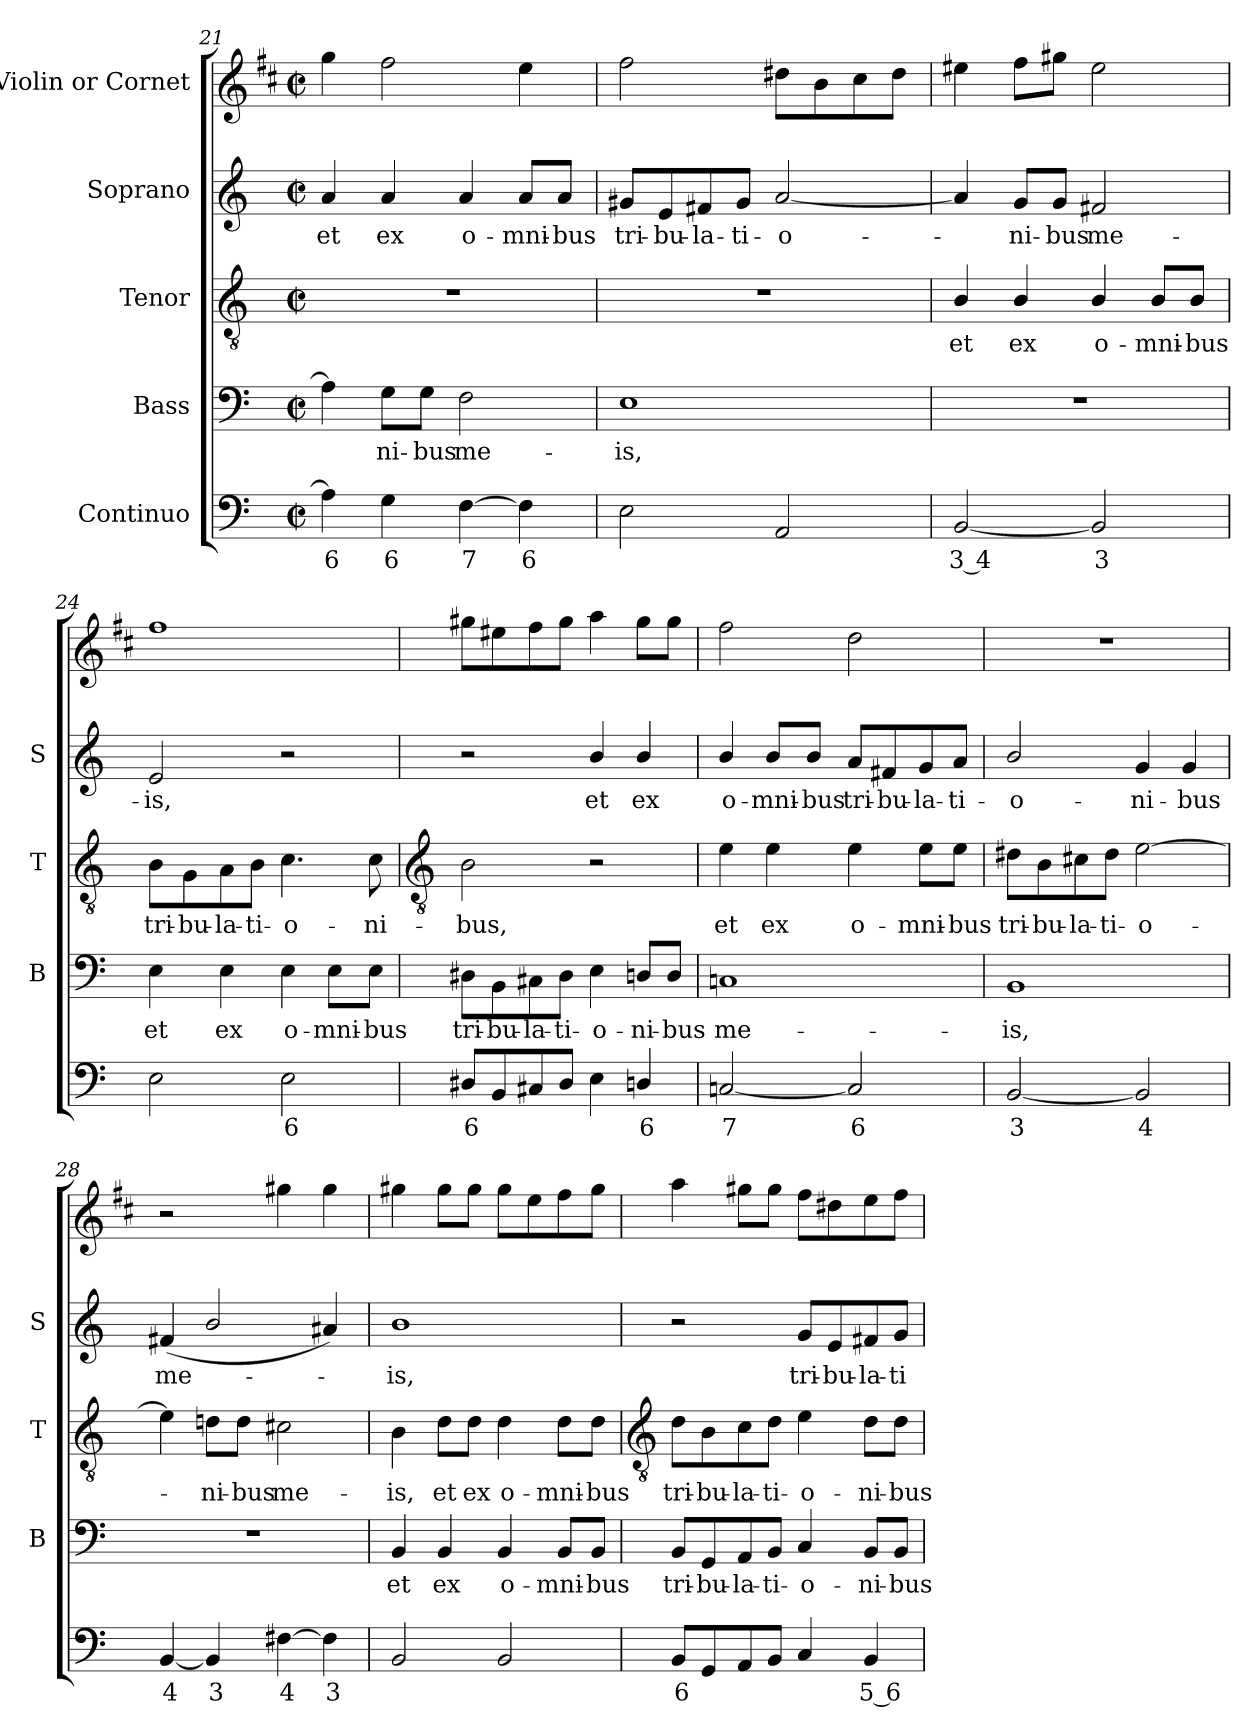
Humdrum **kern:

**kern	**text	**kern	**text	**kern	**text	**kern	**text	**kern
*part5	*part5	*part4	*part4	*part3	*part3	*part2	*part2	*part1
*staff5	*staff5	*staff4	*staff4	*staff3	*staff3	*staff2	*staff2	*staff1
*I"Continuo	*	*I"Bass	*	*I"Tenor	*	*I"Soprano	*	*I"Violin or Cornet
*	*	*I'B	*	*I'T	*	*I'S	*	*
*clefF4	*	*clefF4	*	*clefGv2	*	*clefG2	*	*clefG2
*	*	*	*	*	*	*	*	*ITrd1c2
*k[]	*	*k[]	*	*k[]	*	*k[]	*	*k[]
*C:	*	*C:	*	*C:	*	*C:	*	*C:
*M2/2	*	*M2/2	*	*M2/2	*	*M2/2	*	*M2/2
*met(c|)	*	*met(c|)	*	*met(c|)	*	*met(c|)	*	*met(c|)
=21	=21	=21	=21	=21	=21	=21	=21	=21
!	!LO:LY:b	!	!	!	!	!	!LO:LY:b	!
4A]	6	4A]	.	1r	.	4a	et	4ff
!	!LO:LY:b	!	!LO:LY:b	!	!	!	!LO:LY:b	!
4G	6	8G\L	ni-	.	.	4a	ex	2ee
!	!	!	!LO:LY:b	!	!	!	!	!
.	.	8G\J	-bus	.	.	.	.	.
!	!LO:LY:b	!	!LO:LY:b	!	!	!	!LO:LY:b	!
[4F	7	2F	me-	.	.	4a	o-	.
!	!LO:LY:b	!	!	!	!	!	!LO:LY:b	!
4F]	6	.	.	.	.	8a/L	-mni-	4dd
!	!	!	!	!	!	!	!LO:LY:b	!
.	.	.	.	.	.	8a/J	-bus	.
=22	=22	=22	=22	=22	=22	=22	=22	=22
!	!	!	!LO:LY:b	!	!	!	!LO:LY:b	!
2E	.	1E	-is,	1r	.	8g#X/L	tri-	2ee
!	!	!	!	!	!	!	!LO:LY:b	!
.	.	.	.	.	.	8e/	-bu-	.
!	!	!	!	!	!	!	!LO:LY:b	!
.	.	.	.	.	.	8f#X/	-la-	.
!	!	!	!	!	!	!	!LO:LY:b	!
.	.	.	.	.	.	8g#/J	-ti-	.
!	!	!	!	!	!	!	!LO:LY:b	!
2AA	.	.	.	.	.	[2a	-o-	8cc#XL
.	.	.	.	.	.	.	.	8a
.	.	.	.	.	.	.	.	8b
.	.	.	.	.	.	.	.	8cc#J
=23	=23	=23	=23	=23	=23	=23	=23	=23
!	!LO:LY:b	!	!	!	!LO:LY:b	!	!	!
[2BB	3 4	1r	.	4B/	et	4a]	.	4dd#X
!	!	!	!	!	!LO:LY:b	!	!LO:LY:b	!
.	.	.	.	4B/	ex	8g/L	ni-	8eeL
!	!	!	!	!	!	!	!LO:LY:b	!
.	.	.	.	.	.	8g/J	-bus	8ff#XJ
!	!LO:LY:b	!	!	!	!LO:LY:b	!	!LO:LY:b	!
2BB]	3	.	.	4B/	o-	2f#X	me-	2dd#
!	!	!	!	!	!LO:LY:b	!	!	!
.	.	.	.	8B/L	-mni-	.	.	.
!	!	!	!	!	!LO:LY:b	!	!	!
.	.	.	.	8B/J	-bus	.	.	.
=24	=24	=24	=24	=24	=24	=24	=24	=24
!	!	!	!LO:LY:b	!	!LO:LY:b	!	!LO:LY:b	!
2E	.	4E	et	8B\L	tri-	2e	-is,	1ee
!	!	!	!	!	!LO:LY:b	!	!	!
.	.	.	.	8G\	-bu-	.	.	.
!	!	!	!LO:LY:b	!	!LO:LY:b	!	!	!
.	.	4E	ex	8A\	-la-	.	.	.
!	!	!	!	!	!LO:LY:b	!	!	!
.	.	.	.	8B\J	-ti-	.	.	.
!	!LO:LY:b	!	!LO:LY:b	!	!LO:LY:b	!	!	!
2E	6	4E	o-	4.c	-o-	2r	.	.
!	!	!	!LO:LY:b	!	!	!	!	!
.	.	8E\L	-mni-	.	.	.	.	.
!	!	!	!LO:LY:b	!	!LO:LY:b	!	!	!
.	.	8E\J	-bus	8c	-ni-	.	.	.
!!LO:LB:g=z
=25	=25	=25	=25	=25	=25	=25	=25	=25
*	*	*	*	*clefGv2	*	*	*	*
!	!LO:LY:b	!	!LO:LY:b	!	!LO:LY:b	!	!	!
8D#XL	6	8D#X\L	tri-	2B	-bus,	2r	.	8ff#XL
!	!	!	!LO:LY:b	!	!	!	!	!
8BB	.	8BB\	-bu-	.	.	.	.	8dd#X
!	!	!	!LO:LY:b	!	!	!	!	!
8C#X	.	8C#X\	-la-	.	.	.	.	8ee
!	!	!	!LO:LY:b	!	!	!	!	!
8D#J	.	8D#\J	-ti-	.	.	.	.	8ff#J
!	!	!	!LO:LY:b	!	!	!	!LO:LY:b	!
4E	.	4E	-o-	2r	.	4b/	et	4gg
!	!LO:LY:b	!	!LO:LY:b	!	!	!	!LO:LY:b	!
4Dn/	6	8Dn/L	-ni-	.	.	4b/	ex	8ff#L
!	!	!	!LO:LY:b	!	!	!	!	!
.	.	8D/J	-bus	.	.	.	.	8ff#J
=26	=26	=26	=26	=26	=26	=26	=26	=26
!	!LO:LY:b	!	!LO:LY:b	!	!LO:LY:b	!	!LO:LY:b	!
[2Cn	7	1Cn	me-	4e	et	4b/	o-	2ee
!	!	!	!	!	!LO:LY:b	!	!LO:LY:b	!
.	.	.	.	4e	ex	8b/L	-mni-	.
!	!	!	!	!	!	!	!LO:LY:b	!
.	.	.	.	.	.	8b/J	-bus	.
!	!LO:LY:b	!	!	!	!LO:LY:b	!	!LO:LY:b	!
2C]	6	.	.	4e	o-	8a/L	tri-	2cc
!	!	!	!	!	!	!	!LO:LY:b	!
.	.	.	.	.	.	8f#X/	-bu-	.
!	!	!	!	!	!LO:LY:b	!	!LO:LY:b	!
.	.	.	.	8e\L	-mni-	8g/	-la-	.
!	!	!	!	!	!LO:LY:b	!	!LO:LY:b	!
.	.	.	.	8e\J	-bus	8a/J	-ti-	.
=27	=27	=27	=27	=27	=27	=27	=27	=27
!	!LO:LY:b	!	!LO:LY:b	!	!LO:LY:b	!	!LO:LY:b	!
[2BB	3	1BB	-is,	8d#X\L	tri-	2b/	-o-	1r
!	!	!	!	!	!LO:LY:b	!	!	!
.	.	.	.	8B\	-bu-	.	.	.
!	!	!	!	!	!LO:LY:b	!	!	!
.	.	.	.	8c#X\	-la-	.	.	.
!	!	!	!	!	!LO:LY:b	!	!	!
.	.	.	.	8d#\J	-ti-	.	.	.
!	!LO:LY:b	!	!	!	!LO:LY:b	!	!LO:LY:b	!
2BB]	4	.	.	[2e	-o-	4g	-ni-	.
!	!	!	!	!	!	!	!LO:LY:b	!
.	.	.	.	.	.	4g	-bus	.
=28	=28	=28	=28	=28	=28	=28	=28	=28
!	!LO:LY:b	!	!	!	!	!	!LO:LY:b	!
[4BB	4	1r	.	4e]	.	(<4f#X	me-	2r
!	!LO:LY:b	!	!	!	!LO:LY:b	!	!	!
4BB]	3	.	.	8dn\L	ni-	2b/	.	.
!	!	!	!	!	!LO:LY:b	!	!	!
.	.	.	.	8d\J	-bus	.	.	.
!	!LO:LY:b	!	!	!	!LO:LY:b	!	!	!
[4F#X	4	.	.	2c#X	me-	.	.	4ff#X
!	!LO:LY:b	!	!	!	!	!	!	!
4F#]	3	.	.	.	.	4a#X)	.	4ff#
=29	=29	=29	=29	=29	=29	=29	=29	=29
!	!	!	!LO:LY:b	!	!LO:LY:b	!	!LO:LY:b	!
2BB	.	4BB	et	4B	-is,	1b	is,	4ff#X
!	!	!	!LO:LY:b	!	!LO:LY:b	!	!	!
.	.	4BB	ex	8d\L	et	.	.	8ff#L
!	!	!	!	!	!LO:LY:b	!	!	!
.	.	.	.	8d\J	ex	.	.	8ff#J
!	!	!	!LO:LY:b	!	!LO:LY:b	!	!	!
2BB	.	4BB	o-	4d	o-	.	.	8ff#L
.	.	.	.	.	.	.	.	8dd
!	!	!	!LO:LY:b	!	!LO:LY:b	!	!	!
.	.	8BB/L	-mni-	8d\L	-mni-	.	.	8ee
!	!	!	!LO:LY:b	!	!LO:LY:b	!	!	!
.	.	8BB/J	-bus	8d\J	-bus	.	.	8ff#J
!!LO:LB:g=z
=30	=30	=30	=30	=30	=30	=30	=30	=30
*	*	*	*	*clefGv2	*	*	*	*
!	!LO:LY:b	!	!LO:LY:b	!	!LO:LY:b	!	!	!
8BBL	6	8BB/L	tri-	8d\L	tri-	2r	.	4gg
!	!	!	!LO:LY:b	!	!LO:LY:b	!	!	!
8GG	.	8GG/	-bu-	8B\	-bu-	.	.	.
!	!	!	!LO:LY:b	!	!LO:LY:b	!	!	!
8AA	.	8AA/	-la-	8c\	-la-	.	.	8ff#XL
!	!	!	!LO:LY:b	!	!LO:LY:b	!	!	!
8BBJ	.	8BB/J	-ti-	8d\J	-ti-	.	.	8ff#J
!	!	!	!LO:LY:b	!	!LO:LY:b	!	!LO:LY:b	!
4C	.	4C	-o-	4e	-o-	8g/L	tri-	8eeL
!	!	!	!	!	!	!	!LO:LY:b	!
.	.	.	.	.	.	8e/	-bu-	8cc#X
!	!LO:LY:b	!	!LO:LY:b	!	!LO:LY:b	!	!LO:LY:b	!
4BB	5 6	8BB/L	-ni-	8d\L	-ni-	8f#X/	-la-	8dd
!	!	!	!LO:LY:b	!	!LO:LY:b	!	!LO:LY:b	!
.	.	8BB/J	-bus	8d\J	-bus	8g/J	-ti-	8eeJ
=	=	=	=	=	=	=	=	=
*-	*-	*-	*-	*-	*-	*-	*-	*-
